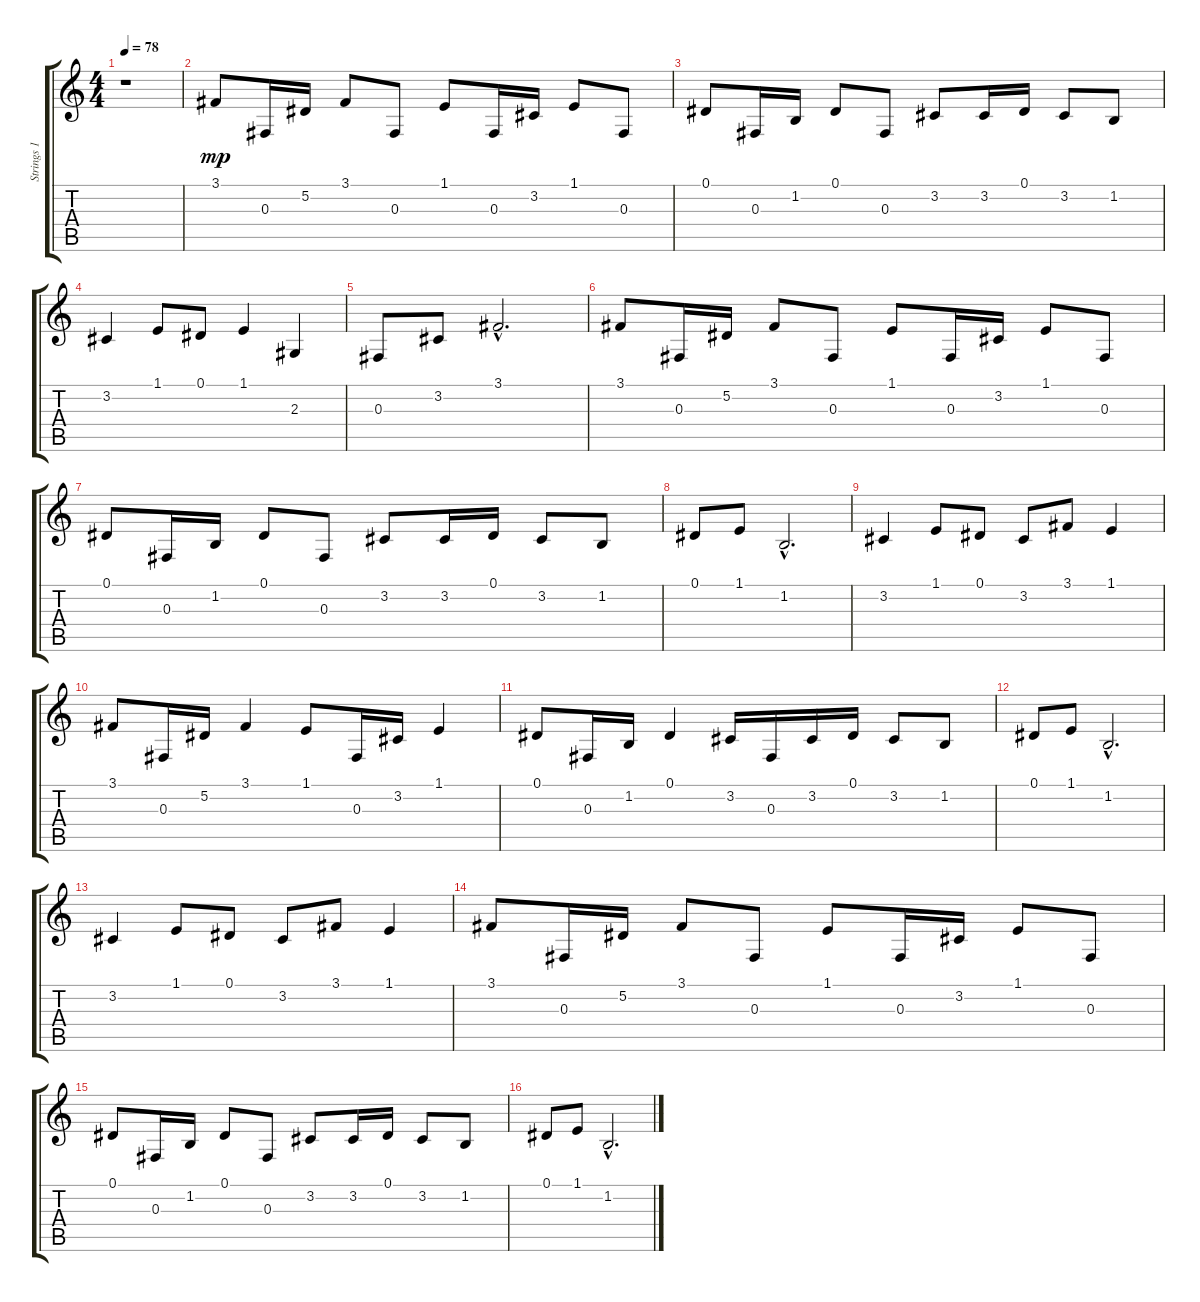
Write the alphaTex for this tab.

\track ("Strings 1" "Strings 1") {instrument tremolostrings}
\staff {score tabs}
\tuning (Eb4 Bb3 Gb3 Db3 Ab2 Eb2) {hide}
\ts (4 4)
\tempo 78
\clef g2
\ks c
r.1{dy mp} |
3.1.8 0.3.16 5.2.16 3.1.8 0.3.8 1.1.8 0.3.16 3.2.16 1.1.8 0.3.8 |
0.1.8 0.3.16 1.2.16 0.1.8 0.3.8 3.2.8 3.2.16 0.1.16 3.2.8 1.2.8 |
3.2.4 1.1.8 0.1.8 1.1.4 2.3.4 |
0.3.8 3.2.8 3.1{hac}.2{d} |
3.1.8 0.3.16 5.2.16 3.1.8 0.3.8 1.1.8 0.3.16 3.2.16 1.1.8 0.3.8 |
0.1.8 0.3.16 1.2.16 0.1.8 0.3.8 3.2.8 3.2.16 0.1.16 3.2.8 1.2.8 |
0.1.8 1.1.8 1.2{hac}.2{d} |
3.2.4 1.1.8 0.1.8 3.2.8 3.1.8 1.1.4 |
3.1.8 0.3.16 5.2.16 3.1.4 1.1.8 0.3.16 3.2.16 1.1.4 |
0.1.8 0.3.16 1.2.16 0.1.4 3.2.16 0.3.16 3.2.16 0.1.16 3.2.8 1.2.8 |
0.1.8 1.1.8 1.2{hac}.2{d} |
3.2.4 1.1.8 0.1.8 3.2.8 3.1.8 1.1.4 |
3.1.8 0.3.16 5.2.16 3.1.8 0.3.8 1.1.8 0.3.16 3.2.16 1.1.8 0.3.8 |
0.1.8 0.3.16 1.2.16 0.1.8 0.3.8 3.2.8 3.2.16 0.1.16 3.2.8 1.2.8 |
0.1.8 1.1.8 1.2{hac}.2{d}
